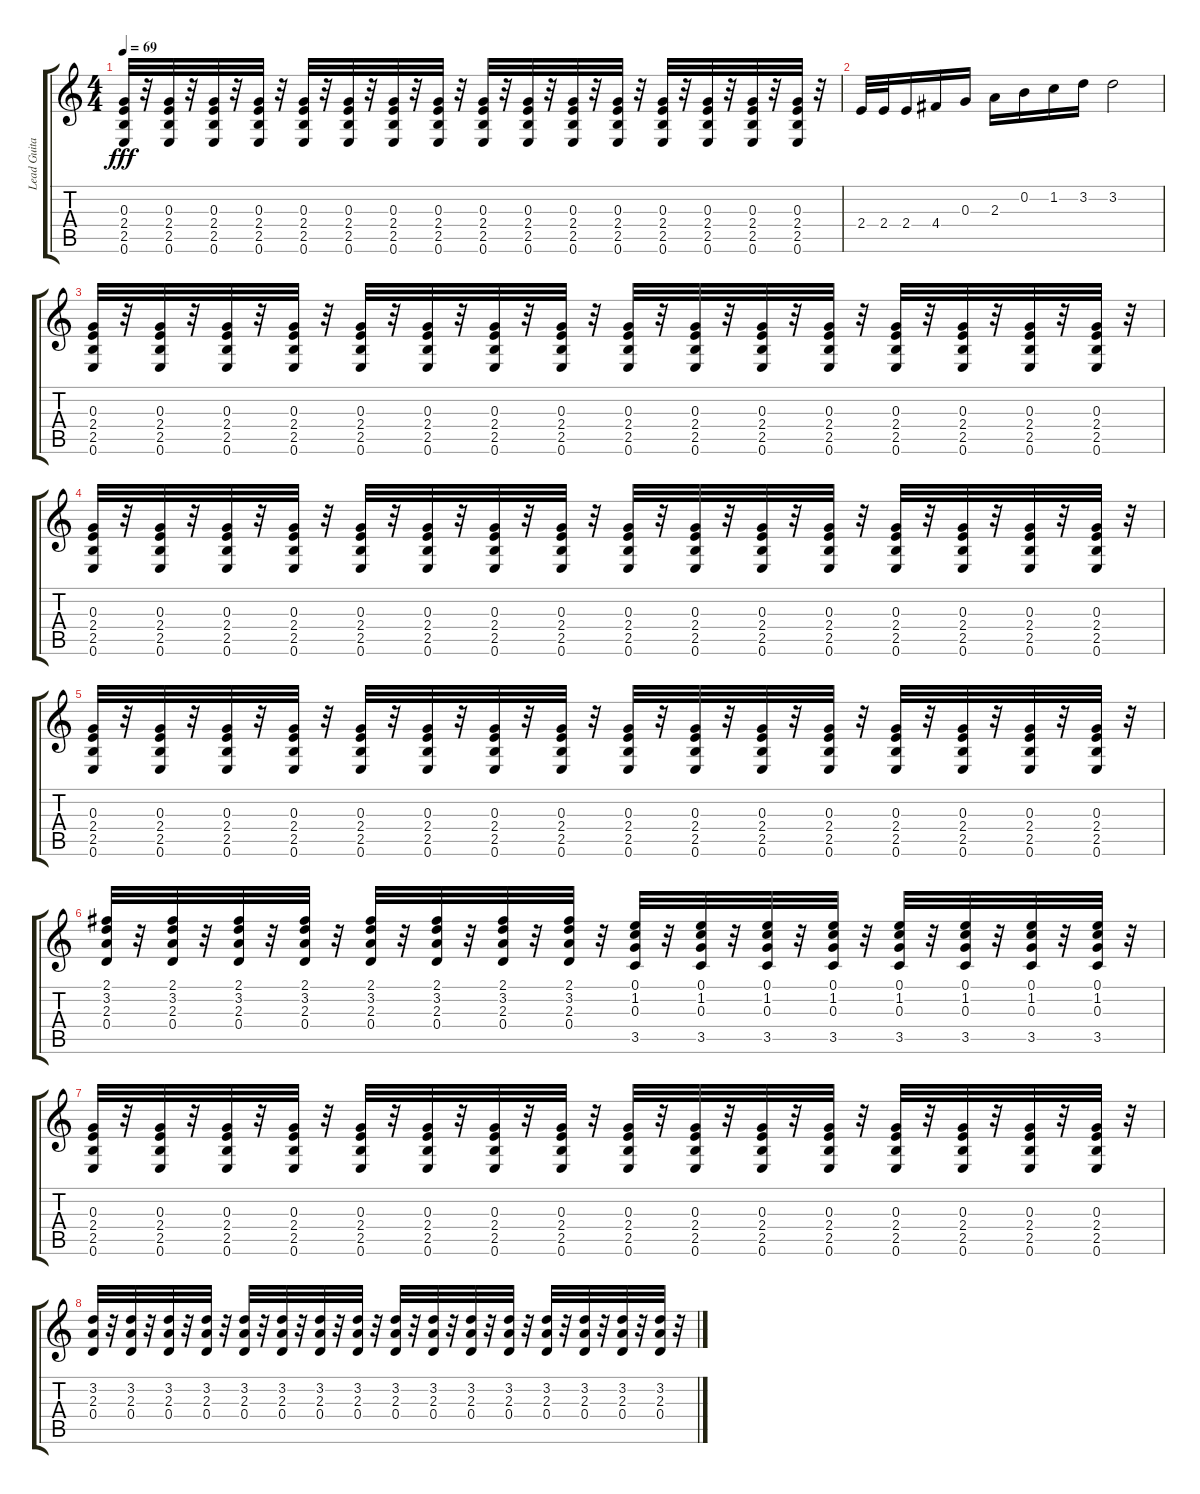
\track ("Lead Guitar" "Lead Guita") {instrument distortionguitar}
\staff {score tabs}
\tuning (E4 B3 G3 D3 A2 E2) {hide}
\ts (4 4)
\tempo 69
\clef g2
\ks c
(0.3 2.4 2.5 0.6).32{dy fff} r.32 (0.3 2.4 2.5 0.6).32 r.32 (0.3 2.4 2.5 0.6).32 r.32 (0.3 2.4 2.5 0.6).32 r.32 (0.3 2.4 2.5 0.6).32 r.32 (0.3 2.4 2.5 0.6).32 r.32 (0.3 2.4 2.5 0.6).32 r.32 (0.3 2.4 2.5 0.6).32 r.32 (0.3 2.4 2.5 0.6).32 r.32 (0.3 2.4 2.5 0.6).32 r.32 (0.3 2.4 2.5 0.6).32 r.32 (0.3 2.4 2.5 0.6).32 r.32 (0.3 2.4 2.5 0.6).32 r.32 (0.3 2.4 2.5 0.6).32 r.32 (0.3 2.4 2.5 0.6).32 r.32 (0.3 2.4 2.5 0.6).32 r.32 |
2.4.32 2.4.32 2.4.16 4.4.16 0.3.16 2.3.16 0.2.16 1.2.16 3.2.16 3.2.2 |
(0.3 2.4 2.5 0.6).32 r.32 (0.3 2.4 2.5 0.6).32 r.32 (0.3 2.4 2.5 0.6).32 r.32 (0.3 2.4 2.5 0.6).32 r.32 (0.3 2.4 2.5 0.6).32 r.32 (0.3 2.4 2.5 0.6).32 r.32 (0.3 2.4 2.5 0.6).32 r.32 (0.3 2.4 2.5 0.6).32 r.32 (0.3 2.4 2.5 0.6).32 r.32 (0.3 2.4 2.5 0.6).32 r.32 (0.3 2.4 2.5 0.6).32 r.32 (0.3 2.4 2.5 0.6).32 r.32 (0.3 2.4 2.5 0.6).32 r.32 (0.3 2.4 2.5 0.6).32 r.32 (0.3 2.4 2.5 0.6).32 r.32 (0.3 2.4 2.5 0.6).32 r.32 |
(0.3 2.4 2.5 0.6).32 r.32 (0.3 2.4 2.5 0.6).32 r.32 (0.3 2.4 2.5 0.6).32 r.32 (0.3 2.4 2.5 0.6).32 r.32 (0.3 2.4 2.5 0.6).32 r.32 (0.3 2.4 2.5 0.6).32 r.32 (0.3 2.4 2.5 0.6).32 r.32 (0.3 2.4 2.5 0.6).32 r.32 (0.3 2.4 2.5 0.6).32 r.32 (0.3 2.4 2.5 0.6).32 r.32 (0.3 2.4 2.5 0.6).32 r.32 (0.3 2.4 2.5 0.6).32 r.32 (0.3 2.4 2.5 0.6).32 r.32 (0.3 2.4 2.5 0.6).32 r.32 (0.3 2.4 2.5 0.6).32 r.32 (0.3 2.4 2.5 0.6).32 r.32 |
(0.3 2.4 2.5 0.6).32 r.32 (0.3 2.4 2.5 0.6).32 r.32 (0.3 2.4 2.5 0.6).32 r.32 (0.3 2.4 2.5 0.6).32 r.32 (0.3 2.4 2.5 0.6).32 r.32 (0.3 2.4 2.5 0.6).32 r.32 (0.3 2.4 2.5 0.6).32 r.32 (0.3 2.4 2.5 0.6).32 r.32 (0.3 2.4 2.5 0.6).32 r.32 (0.3 2.4 2.5 0.6).32 r.32 (0.3 2.4 2.5 0.6).32 r.32 (0.3 2.4 2.5 0.6).32 r.32 (0.3 2.4 2.5 0.6).32 r.32 (0.3 2.4 2.5 0.6).32 r.32 (0.3 2.4 2.5 0.6).32 r.32 (0.3 2.4 2.5 0.6).32 r.32 |
(2.1 3.2 2.3 0.4).32 r.32 (2.1 3.2 2.3 0.4).32 r.32 (2.1 3.2 2.3 0.4).32 r.32 (2.1 3.2 2.3 0.4).32 r.32 (2.1 3.2 2.3 0.4).32 r.32 (2.1 3.2 2.3 0.4).32 r.32 (2.1 3.2 2.3 0.4).32 r.32 (2.1 3.2 2.3 0.4).32 r.32 (0.1 1.2 0.3 3.5).32 r.32 (0.1 1.2 0.3 3.5).32 r.32 (0.1 1.2 0.3 3.5).32 r.32 (0.1 1.2 0.3 3.5).32 r.32 (0.1 1.2 0.3 3.5).32 r.32 (0.1 1.2 0.3 3.5).32 r.32 (0.1 1.2 0.3 3.5).32 r.32 (0.1 1.2 0.3 3.5).32 r.32 |
(0.3 2.4 2.5 0.6).32 r.32 (0.3 2.4 2.5 0.6).32 r.32 (0.3 2.4 2.5 0.6).32 r.32 (0.3 2.4 2.5 0.6).32 r.32 (0.3 2.4 2.5 0.6).32 r.32 (0.3 2.4 2.5 0.6).32 r.32 (0.3 2.4 2.5 0.6).32 r.32 (0.3 2.4 2.5 0.6).32 r.32 (0.3 2.4 2.5 0.6).32 r.32 (0.3 2.4 2.5 0.6).32 r.32 (0.3 2.4 2.5 0.6).32 r.32 (0.3 2.4 2.5 0.6).32 r.32 (0.3 2.4 2.5 0.6).32 r.32 (0.3 2.4 2.5 0.6).32 r.32 (0.3 2.4 2.5 0.6).32 r.32 (0.3 2.4 2.5 0.6).32 r.32 |
(3.2 2.3 0.4).32 r.32 (3.2 2.3 0.4).32 r.32 (3.2 2.3 0.4).32 r.32 (3.2 2.3 0.4).32 r.32 (3.2 2.3 0.4).32 r.32 (3.2 2.3 0.4).32 r.32 (3.2 2.3 0.4).32 r.32 (3.2 2.3 0.4).32 r.32 (3.2 2.3 0.4).32 r.32 (3.2 2.3 0.4).32 r.32 (3.2 2.3 0.4).32 r.32 (3.2 2.3 0.4).32 r.32 (3.2 2.3 0.4).32 r.32 (3.2 2.3 0.4).32 r.32 (3.2 2.3 0.4).32 r.32 (3.2 2.3 0.4).32 r.32
